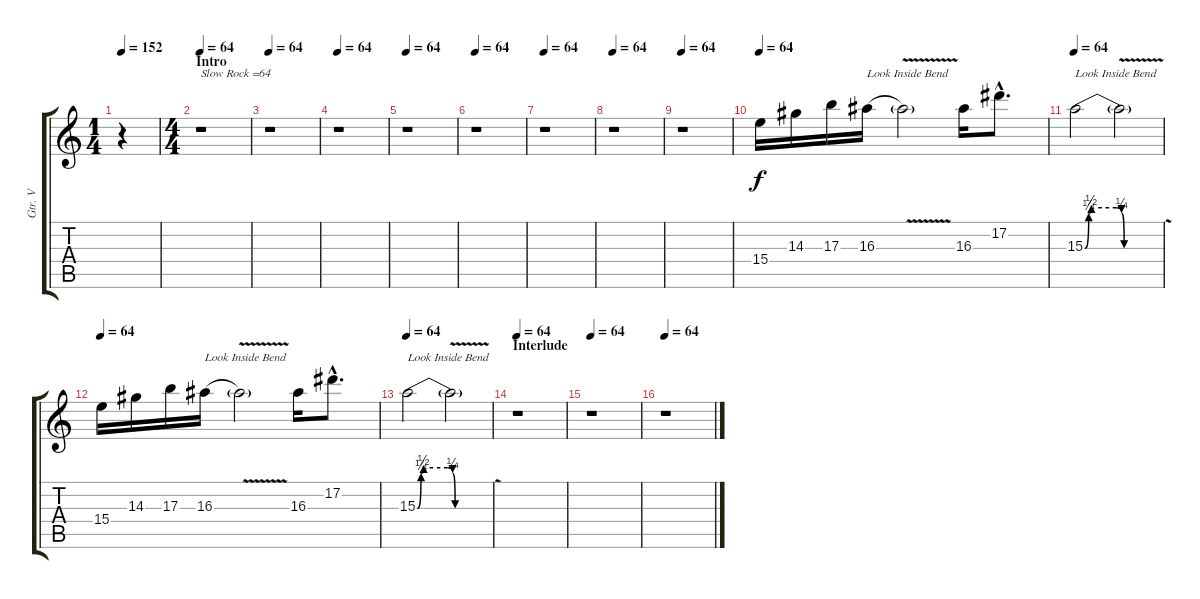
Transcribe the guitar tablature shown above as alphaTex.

\track ("Gtr. V" "Gtr. V") {instrument overdrivenguitar}
\staff {score tabs}
\tuning (Eb4 Bb3 Gb3 Db3 Ab2 Eb2) {hide}
\ts (1 4)
\tempo 152
\tempo 64
\tempo 152
\clef g2
\ks c
r.4{dy f instrument overdrivenguitar} |
\ts (4 4)
\section ("" "Intro")
\tempo 64
r.1{txt "Slow Rock =64"} |
\tempo 64
r.1 |
\tempo 64
r.1 |
\tempo 64
r.1 |
\tempo 64
r.1 |
\tempo 64
r.1 |
\tempo 64
r.1 |
\tempo 64
r.1 |
\tempo 64
15.4.16{volume 16 balance 12} 14.3.16 17.3.16 16.3{be (hold 0 0 60 0)}.16{txt "Look Inside Bend"} 16.3{v t}.2 16.3.16 17.2{hac}.8{d} |
\tempo 64
15.3{be (custom 0 0 3 1 5 2 24 2 28 1 30 0 60 0)}.2{txt "Look Inside Bend" volume 16 balance 12} 15.3{v t}.2 |
\tempo 64
15.4.16{volume 16 balance 12} 14.3.16 17.3.16 16.3{be (hold 0 0 60 0)}.16{txt "Look Inside Bend"} 16.3{v t}.2 16.3.16 17.2{hac}.8{d} |
\tempo 64
15.3{be (custom 0 0 3 1 5 2 24 2 28 1 30 0 60 0)}.2{txt "Look Inside Bend" volume 16 balance 12} 15.3{v t}.2 |
\section ("" "Interlude")
\tempo 64
r.1{balance 8} |
\tempo 64
r.1 |
\tempo 64
r.1
